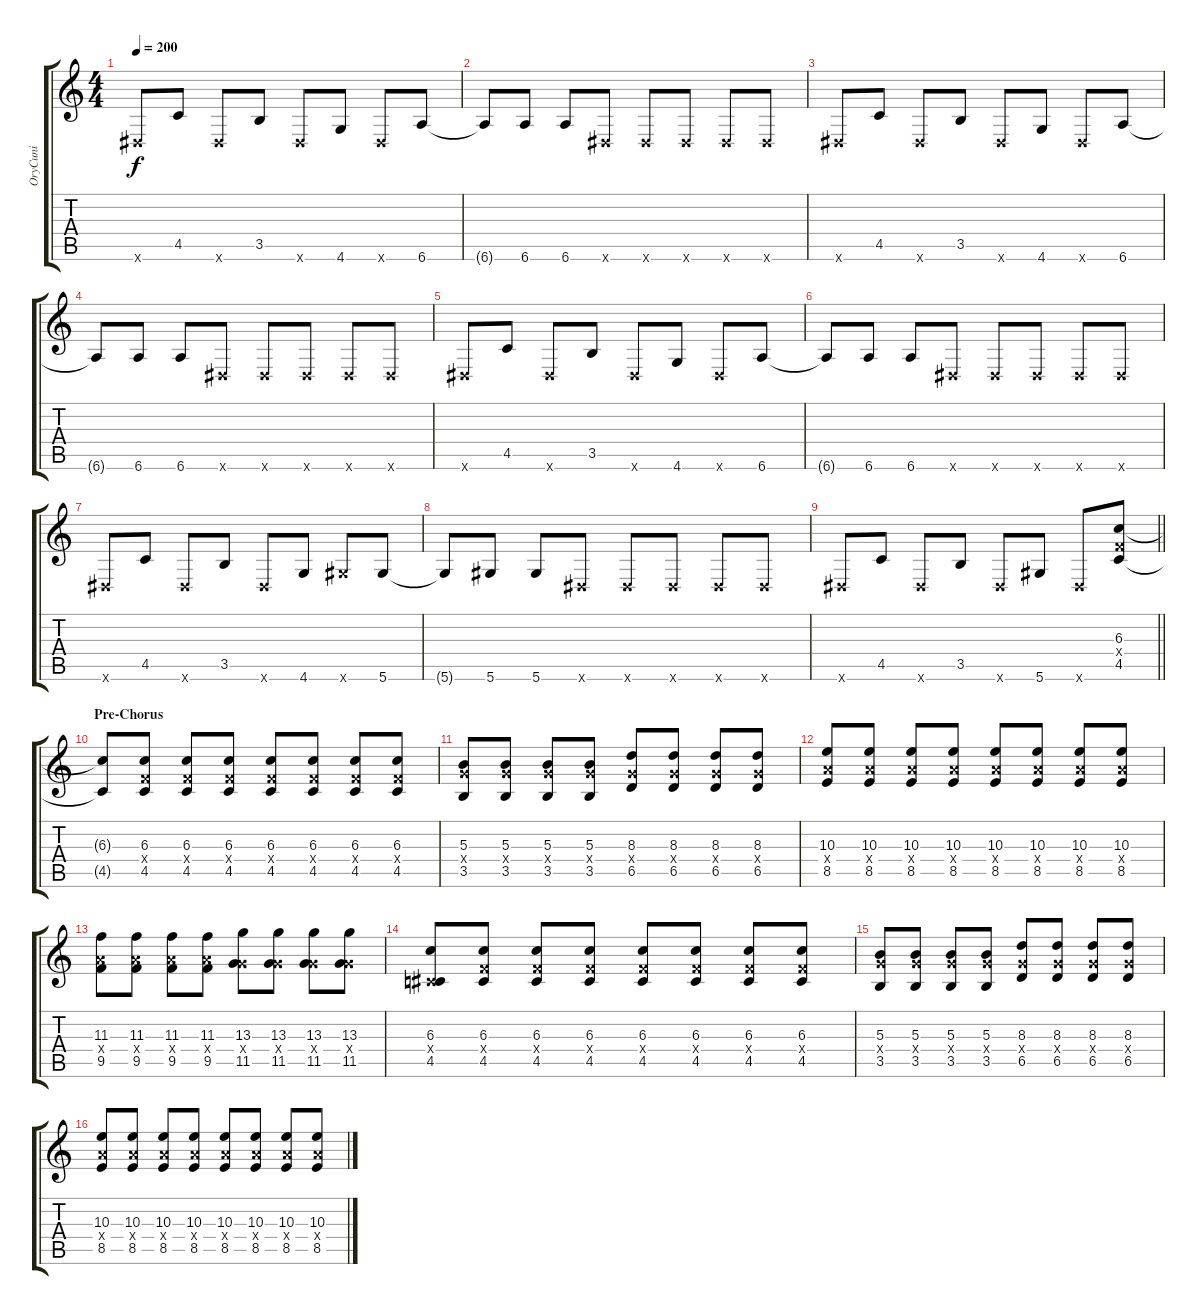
\track ("OryCuni" "OryCuni") {instrument distortionguitar}
\staff {score tabs}
\tuning (Eb4 Bb3 Gb3 Db3 Ab2 Eb2) {hide}
\ts (4 4)
\tempo 200
\clef g2
\ks c
0.6{x}.8{dy f} 4.5.8 0.6{x}.8 3.5.8 0.6{x}.8 4.6.8 0.6{x}.8 6.6.8 |
6.6{t}.8 6.6.8 6.6.8 0.6{x}.8 0.6{x}.8 0.6{x}.8 0.6{x}.8 0.6{x}.8 |
0.6{x}.8 4.5.8 0.6{x}.8 3.5.8 0.6{x}.8 4.6.8 0.6{x}.8 6.6.8 |
6.6{t}.8 6.6.8 6.6.8 0.6{x}.8 0.6{x}.8 0.6{x}.8 0.6{x}.8 0.6{x}.8 |
0.6{x}.8 4.5.8 0.6{x}.8 3.5.8 0.6{x}.8 4.6.8 0.6{x}.8 6.6.8 |
6.6{t}.8 6.6.8 6.6.8 0.6{x}.8 0.6{x}.8 0.6{x}.8 0.6{x}.8 0.6{x}.8 |
0.6{x}.8 4.5.8 0.6{x}.8 3.5.8 0.6{x}.8 4.6.8 5.6{x}.8 5.6.8 |
5.6{t}.8 5.6.8 5.6.8 0.6{x}.8 0.6{x}.8 0.6{x}.8 0.6{x}.8 0.6{x}.8 |
\barLineRight lightlight
0.6{x}.8 4.5.8 0.6{x}.8 3.5.8 0.6{x}.8 5.6.8 0.6{x}.8 (6.3 4.4{x} 4.5).8 |
\section ("" "Pre-Chorus")
(6.3{t} 4.5{t}).8 (6.3 4.4{x} 4.5).8 (6.3 4.4{x} 4.5).8 (6.3 4.4{x} 4.5).8 (6.3 4.4{x} 4.5).8 (6.3 4.4{x} 4.5).8 (6.3 4.4{x} 4.5).8 (6.3 4.4{x} 4.5).8 |
(5.3 6.4{x} 3.5).8 (5.3 6.4{x} 3.5).8 (5.3 6.4{x} 3.5).8 (5.3 6.4{x} 3.5).8 (8.3 6.4{x} 6.5).8 (8.3 6.4{x} 6.5).8 (8.3 6.4{x} 6.5).8 (8.3 6.4{x} 6.5).8 |
(10.3 8.4{x} 8.5).8 (10.3 8.4{x} 8.5).8 (10.3 8.4{x} 8.5).8 (10.3 8.4{x} 8.5).8 (10.3 8.4{x} 8.5).8 (10.3 8.4{x} 8.5).8 (10.3 8.4{x} 8.5).8 (10.3 8.4{x} 8.5).8 |
(11.3 8.4{x} 9.5).8 (11.3 8.4{x} 9.5).8 (11.3 8.4{x} 9.5).8 (11.3 8.4{x} 9.5).8 (13.3 6.4{x} 11.5).8 (13.3 6.4{x} 11.5).8 (13.3 6.4{x} 11.5).8 (13.3 6.4{x} 11.5).8 |
(6.3 0.4{x} 4.5).8 (6.3 4.4{x} 4.5).8 (6.3 4.4{x} 4.5).8 (6.3 4.4{x} 4.5).8 (6.3 4.4{x} 4.5).8 (6.3 4.4{x} 4.5).8 (6.3 4.4{x} 4.5).8 (6.3 4.4{x} 4.5).8 |
(5.3 6.4{x} 3.5).8 (5.3 6.4{x} 3.5).8 (5.3 6.4{x} 3.5).8 (5.3 6.4{x} 3.5).8 (8.3 6.4{x} 6.5).8 (8.3 6.4{x} 6.5).8 (8.3 6.4{x} 6.5).8 (8.3 6.4{x} 6.5).8 |
(10.3 8.4{x} 8.5).8 (10.3 8.4{x} 8.5).8 (10.3 8.4{x} 8.5).8 (10.3 8.4{x} 8.5).8 (10.3 8.4{x} 8.5).8 (10.3 8.4{x} 8.5).8 (10.3 8.4{x} 8.5).8 (10.3 8.4{x} 8.5).8
